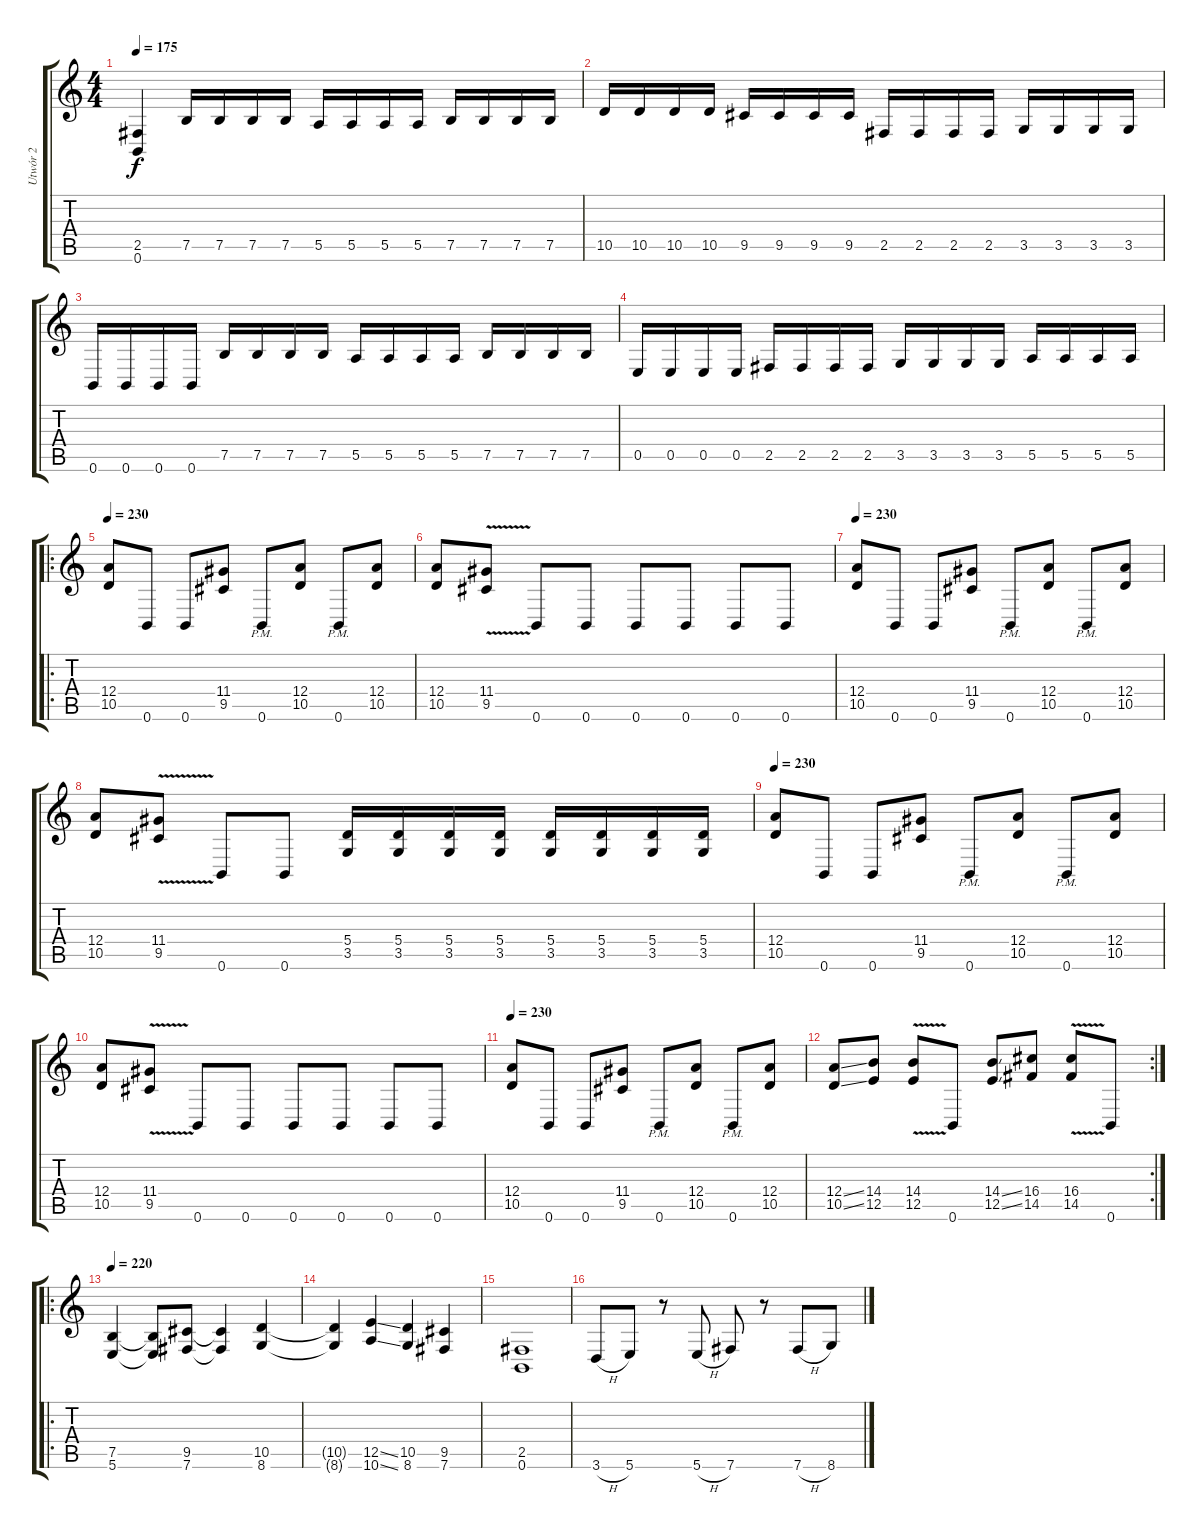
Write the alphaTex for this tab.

\track ("Utwór 2" "Utwór 2") {instrument distortionguitar}
\staff {score tabs}
\tuning (B3 Gb3 D3 A2 E2 B1) {hide}
\ts (4 4)
\tempo 175
\clef g2
\ks c
(2.5 0.6).4{dy f instrument distortionguitar} 7.5.16 7.5.16 7.5.16 7.5.16 5.5.16 5.5.16 5.5.16 5.5.16 7.5.16 7.5.16 7.5.16 7.5.16 |
10.5.16 10.5.16 10.5.16 10.5.16 9.5.16 9.5.16 9.5.16 9.5.16 2.5.16 2.5.16 2.5.16 2.5.16 3.5.16 3.5.16 3.5.16 3.5.16 |
0.6.16 0.6.16 0.6.16 0.6.16 7.5.16 7.5.16 7.5.16 7.5.16 5.5.16 5.5.16 5.5.16 5.5.16 7.5.16 7.5.16 7.5.16 7.5.16 |
0.5.16 0.5.16 0.5.16 0.5.16 2.5.16 2.5.16 2.5.16 2.5.16 3.5.16 3.5.16 3.5.16 3.5.16 5.5.16 5.5.16 5.5.16 5.5.16 |
\ro
\tempo 230
(12.4 10.5).8 0.6.8 0.6.8 (11.4 9.5).8 0.6{pm}.8 (12.4 10.5).8 0.6{pm}.8 (12.4 10.5).8 |
(12.4 10.5).8 (11.4{v} 9.5{v}).8 0.6.8 0.6.8 0.6.8 0.6.8 0.6.8 0.6.8 |
\tempo 230
(12.4 10.5).8 0.6.8 0.6.8 (11.4 9.5).8 0.6{pm}.8 (12.4 10.5).8 0.6{pm}.8 (12.4 10.5).8 |
(12.4 10.5).8 (11.4{v} 9.5{v}).8 0.6.8 0.6.8 (5.4 3.5).16 (5.4 3.5).16 (5.4 3.5).16 (5.4 3.5).16 (5.4 3.5).16 (5.4 3.5).16 (5.4 3.5).16 (5.4 3.5).16 |
\tempo 230
(12.4 10.5).8 0.6.8 0.6.8 (11.4 9.5).8 0.6{pm}.8 (12.4 10.5).8 0.6{pm}.8 (12.4 10.5).8 |
(12.4 10.5).8 (11.4{v} 9.5{v}).8 0.6.8 0.6.8 0.6.8 0.6.8 0.6.8 0.6.8 |
\tempo 230
(12.4 10.5).8 0.6.8 0.6.8 (11.4 9.5).8 0.6{pm}.8 (12.4 10.5).8 0.6{pm}.8 (12.4 10.5).8 |
\rc 2
(12.4{ss} 10.5{ss}).8 (14.4 12.5).8 (14.4{v} 12.5{v}).8 0.6.8 (14.4{ss} 12.5{ss}).8 (16.4 14.5).8 (16.4{v} 14.5{v}).8 0.6.8 |
\ro
\tempo 220
(7.5 5.6).4 (7.5{t} 5.6{t}).8 (9.5 7.6).8 (9.5{t} 7.6{t}).4 (10.5 8.6).4 |
(10.5{t} 8.6{t}).4 (12.5{ss} 10.6{ss}).4 (10.5 8.6).4 (9.5 7.6).4 |
(2.5 0.6).1 |
3.6{h}.8 5.6.8 r.8 5.6{h}.8 7.6.8 r.8 7.6{h}.8 8.6.8
